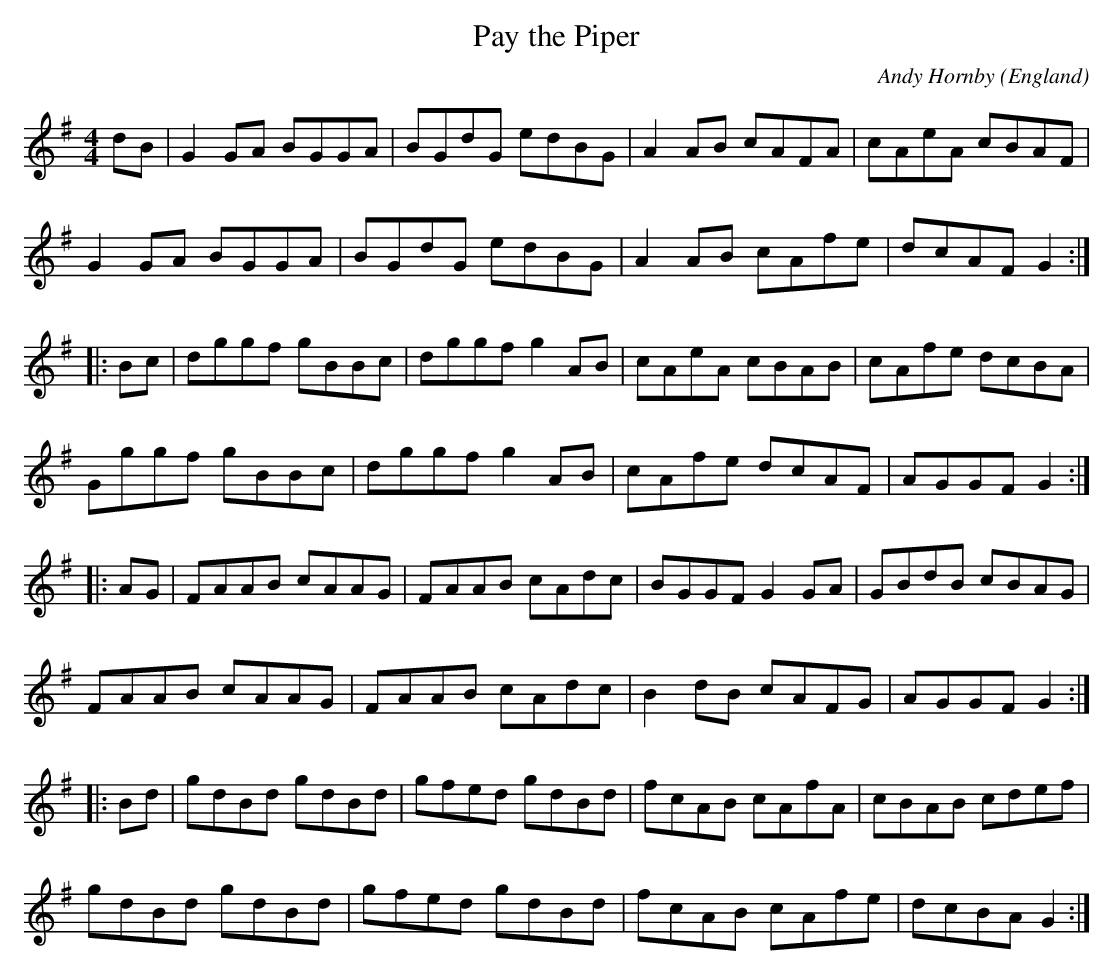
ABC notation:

X:1
T:Pay the Piper
C:Andy Hornby
M:4/4
O:England
K:G major
dB | \
G2GA BGGA | BGdG edBG | A2AB cAFA | cAeA cBAF |
G2GA BGGA | BGdG edBG | A2AB cAfe | dcAF G2 ::
Bc| \
dggf gBBc | dggf g2AB | cAeA cBAB | cAfe dcBA |
Gggf gBBc | dggfg2 AB | cAfe dcAF | AGGF G2:|
|:AG | \
FAAB cAAG | FAAB cAdc | BGGF G2GA |  GBdB cBAG |
FAAB cAAG | FAAB cAdc | B2dB cAFG | AGGF G2 ::
Bd | \
gdBd gdBd | gfed gdBd | fcAB cAfA | cBAB cdef |
gdBd gdBd | gfed gdBd | fcAB cAfe |dcBA G2 :|
